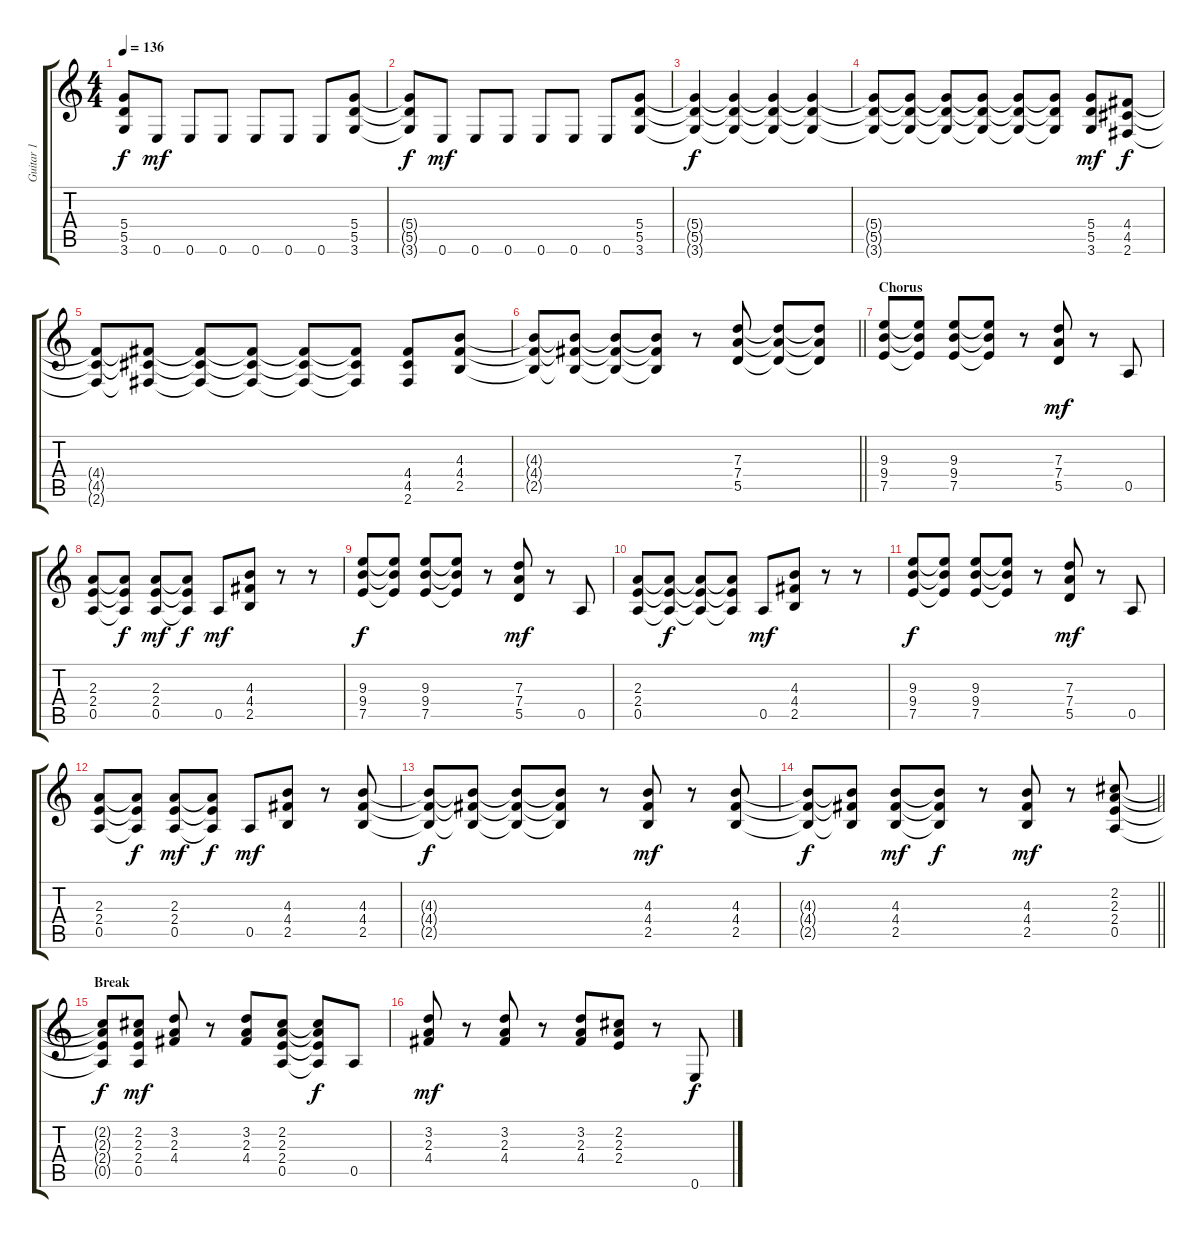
\track ("Guitar 1" "Guitar 1") {instrument distortionguitar}
\staff {score tabs}
\tuning (E4 B3 G3 D3 A2 E2) {hide}
\ts (4 4)
\tempo 136
\clef g2
\ks c
(5.4{t} 5.5{t} 3.6{t}).8{dy f} 0.6.8{dy mf} 0.6.8 0.6.8 0.6.8 0.6.8 0.6.8 (5.4 5.5 3.6).8 |
(5.4{t} 5.5{t} 3.6{t}).8{dy f} 0.6.8{dy mf} 0.6.8 0.6.8 0.6.8 0.6.8 0.6.8 (5.4 5.5 3.6).8 |
(5.4{t} 5.5{t} 3.6{t}).4{dy f} (5.4{t} 5.5{t} 3.6{t}).4 (5.4{t} 5.5{t} 3.6{t}).4 (5.4{t} 5.5{t} 3.6{t}).4 |
(5.4{t} 5.5{t} 3.6{t}).8 (5.4{t} 5.5{t} 3.6{t}).8 (5.4{t} 5.5{t} 3.6{t}).8 (5.4{t} 5.5{t} 3.6{t}).8 (5.4{t} 5.5{t} 3.6{t}).8 (5.4{t} 5.5{t} 3.6{t}).8 (5.4 5.5 3.6).8{dy mf} (4.4 4.5 2.6).8{dy f} |
(4.4{t} 4.5{t} 2.6{t}).8 (4.4{t} 4.5{t} 2.6{t}).8 (4.4{t} 4.5{t} 2.6{t}).8 (4.4{t} 4.5{t} 2.6{t}).8 (4.4{t} 4.5{t} 2.6{t}).8 (4.4{t} 4.5{t} 2.6{t}).8 (4.4 4.5 2.6).8 (4.3 4.4 2.5).8 |
\barLineRight lightlight
(4.3{t} 4.4{t} 2.5{t}).8 (4.3{t} 4.4{t} 2.5{t}).8 (4.3{t} 4.4{t} 2.5{t}).8 (4.3{t} 4.4{t} 2.5{t}).8 r.8 (7.3 7.4 5.5).8 (7.3{t} 7.4{t} 5.5{t}).8 (7.3{t} 7.4{t} 5.5{t}).8 |
\section ("" "Chorus")
(9.3 9.4 7.5).8 (9.3{t} 9.4{t} 7.5{t}).8 (9.3 9.4 7.5).8 (9.3{t} 9.4{t} 7.5{t}).8 r.8 (7.3 7.4 5.5).8{dy mf} r.8 0.5.8 |
(2.3 2.4 0.5).8 (2.3{t} 2.4{t} 0.5{t}).8{dy f} (2.3 2.4 0.5).8{dy mf} (2.3{t} 2.4{t} 0.5{t}).8{dy f} 0.5.8{dy mf} (4.3 4.4 2.5).8 r.8 r.8 |
(9.3 9.4 7.5).8{dy f} (9.3{t} 9.4{t} 7.5{t}).8 (9.3 9.4 7.5).8 (9.3{t} 9.4{t} 7.5{t}).8 r.8 (7.3 7.4 5.5).8{dy mf} r.8 0.5.8 |
(2.3 2.4 0.5).8 (2.3{t} 2.4{t} 0.5{t}).8{dy f} (2.3{t} 2.4{t} 0.5{t}).8 (2.3{t} 2.4{t} 0.5{t}).8 0.5.8{dy mf} (4.3 4.4 2.5).8 r.8 r.8 |
(9.3 9.4 7.5).8{dy f} (9.3{t} 9.4{t} 7.5{t}).8 (9.3 9.4 7.5).8 (9.3{t} 9.4{t} 7.5{t}).8 r.8 (7.3 7.4 5.5).8{dy mf} r.8 0.5.8 |
(2.3 2.4 0.5).8 (2.3{t} 2.4{t} 0.5{t}).8{dy f} (2.3 2.4 0.5).8{dy mf} (2.3{t} 2.4{t} 0.5{t}).8{dy f} 0.5.8{dy mf} (4.3 4.4 2.5).8 r.8 (4.3 4.4 2.5).8 |
(4.3{t} 4.4{t} 2.5{t}).8{dy f} (4.3{t} 4.4{t} 2.5{t}).8 (4.3{t} 4.4{t} 2.5{t}).8 (4.3{t} 4.4{t} 2.5{t}).8 r.8 (4.3 4.4 2.5).8{dy mf} r.8 (4.3 4.4 2.5).8 |
\barLineRight lightlight
(4.3{t} 4.4{t} 2.5{t}).8{dy f} (4.3{t} 4.4{t} 2.5{t}).8 (4.3 4.4 2.5).8{dy mf} (4.3{t} 4.4{t} 2.5{t}).8{dy f} r.8 (4.3 4.4 2.5).8{dy mf} r.8 (2.2 2.3 2.4 0.5).8 |
\section ("" "Break")
(2.2{t} 2.3{t} 2.4{t} 0.5{t}).8{dy f} (2.2 2.3 2.4 0.5).8{dy mf} (3.2 2.3 4.4).8 r.8 (3.2 2.3 4.4).8 (2.2 2.3 2.4 0.5).8 (2.2{t} 2.3{t} 2.4{t} 0.5{t}).8{dy f} 0.5.8 |
(3.2 2.3 4.4).8{dy mf} r.8 (3.2 2.3 4.4).8 r.8 (3.2 2.3 4.4).8 (2.2 2.3 2.4).8 r.8 0.6.8{dy f}
